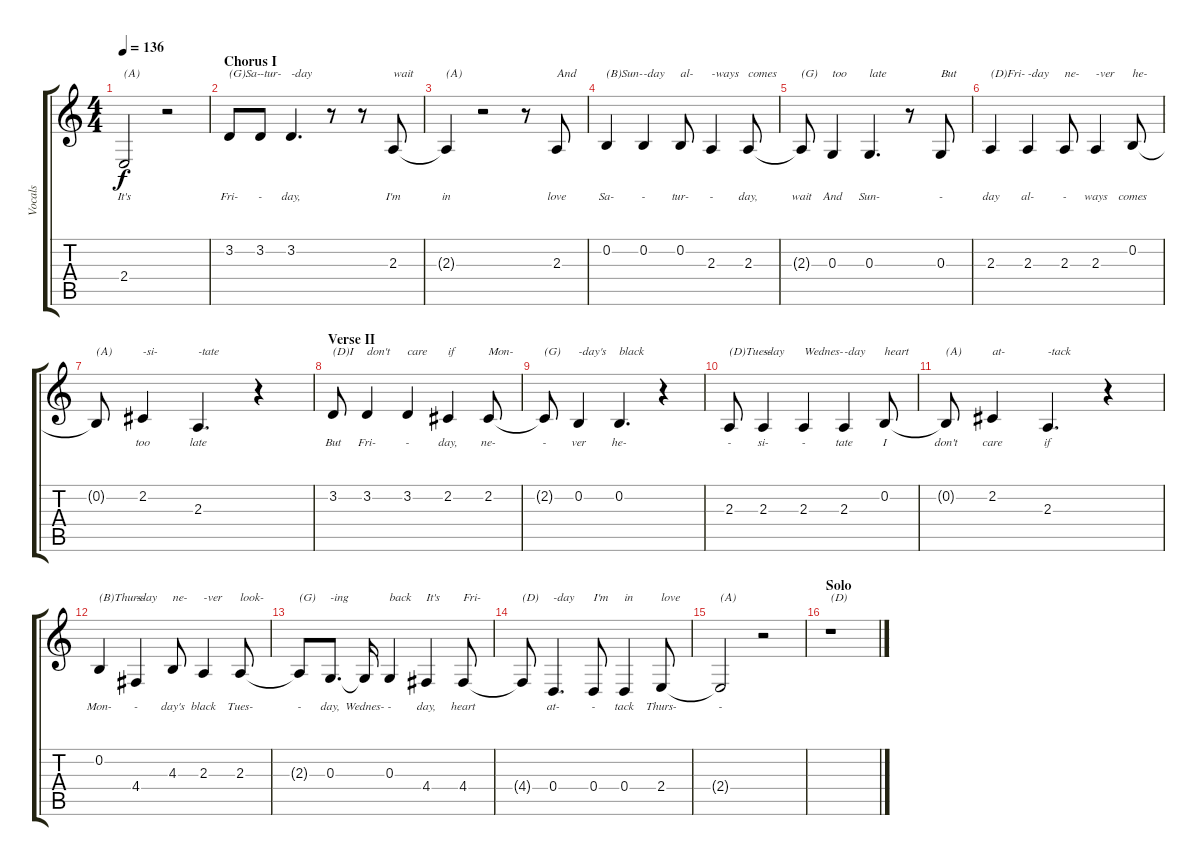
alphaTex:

\track ("Vocals" "Vocals") {instrument oboe}
\staff {score tabs}
\tuning (E4 B3 G3 D3 A2 E2) {hide}
\ts (4 4)
\tempo 136
\clef g2
\ks c
2.4{t}.2{txt "(A)" lyrics (0 "It's") lyrics (1 "") lyrics (2 "") lyrics (3 "") lyrics (4 "") dy f} r.2 |
\section ("" "Chorus I")
3.2.8{txt "(G)Sa-" lyrics (0 "Fri-") lyrics (1 "") lyrics (2 "") lyrics (3 "") lyrics (4 "")} 3.2.8{txt "-tur-" lyrics (0 "-") lyrics (1 "") lyrics (2 "") lyrics (3 "") lyrics (4 "")} 3.2.4{d txt "-day" lyrics (0 "day,") lyrics (1 "") lyrics (2 "") lyrics (3 "") lyrics (4 "")} r.8 r.8 2.3.8{txt "wait" lyrics (0 "I'm") lyrics (1 "") lyrics (2 "") lyrics (3 "") lyrics (4 "")} |
2.3{t}.4{txt "(A)" lyrics (0 "in") lyrics (1 "") lyrics (2 "") lyrics (3 "") lyrics (4 "")} r.2 r.8 2.3.8{txt "And" lyrics (0 "love") lyrics (1 "") lyrics (2 "") lyrics (3 "") lyrics (4 "")} |
0.2.4{txt "(B)Sun-" lyrics (0 "Sa-") lyrics (1 "") lyrics (2 "") lyrics (3 "") lyrics (4 "")} 0.2.4{txt "-day" lyrics (0 "-") lyrics (1 "") lyrics (2 "") lyrics (3 "") lyrics (4 "")} 0.2.8{txt "al-" lyrics (0 "tur-") lyrics (1 "") lyrics (2 "") lyrics (3 "") lyrics (4 "")} 2.3.4{txt "-ways" lyrics (0 "-") lyrics (1 "") lyrics (2 "") lyrics (3 "") lyrics (4 "")} 2.3.8{txt "comes" lyrics (0 "day,") lyrics (1 "") lyrics (2 "") lyrics (3 "") lyrics (4 "")} |
2.3{t}.8{txt "(G)" lyrics (0 "wait") lyrics (1 "") lyrics (2 "") lyrics (3 "") lyrics (4 "")} 0.3.4{txt "too" lyrics (0 "And") lyrics (1 "") lyrics (2 "") lyrics (3 "") lyrics (4 "")} 0.3.4{d txt "late" lyrics (0 "Sun-") lyrics (1 "") lyrics (2 "") lyrics (3 "") lyrics (4 "")} r.8 0.3.8{txt "But" lyrics (0 "-") lyrics (1 "") lyrics (2 "") lyrics (3 "") lyrics (4 "")} |
2.3.4{txt "(D)Fri-" lyrics (0 "day") lyrics (1 "") lyrics (2 "") lyrics (3 "") lyrics (4 "")} 2.3.4{txt "-day" lyrics (0 "al-") lyrics (1 "") lyrics (2 "") lyrics (3 "") lyrics (4 "")} 2.3.8{txt "ne-" lyrics (0 "-") lyrics (1 "") lyrics (2 "") lyrics (3 "") lyrics (4 "")} 2.3.4{txt "-ver" lyrics (0 "ways") lyrics (1 "") lyrics (2 "") lyrics (3 "") lyrics (4 "")} 0.2.8{txt "he-" lyrics (0 "comes") lyrics (1 "") lyrics (2 "") lyrics (3 "") lyrics (4 "")} |
0.2{t}.8{txt "(A)" lyrics (0 "") lyrics (1 "") lyrics (2 "") lyrics (3 "") lyrics (4 "")} 2.2.4{txt "-si-" lyrics (0 "too") lyrics (1 "") lyrics (2 "") lyrics (3 "") lyrics (4 "")} 2.3.4{d txt "-tate" lyrics (0 "late") lyrics (1 "") lyrics (2 "") lyrics (3 "") lyrics (4 "")} r.4 |
\section ("" "Verse II")
3.2.8{txt "(D)I" lyrics (0 "But") lyrics (1 "") lyrics (2 "") lyrics (3 "") lyrics (4 "")} 3.2.4{txt "don't" lyrics (0 "Fri-") lyrics (1 "") lyrics (2 "") lyrics (3 "") lyrics (4 "")} 3.2.4{txt "care" lyrics (0 "-") lyrics (1 "") lyrics (2 "") lyrics (3 "") lyrics (4 "")} 2.2.4{txt "if" lyrics (0 "day,") lyrics (1 "") lyrics (2 "") lyrics (3 "") lyrics (4 "")} 2.2.8{txt "Mon-" lyrics (0 "ne-") lyrics (1 "") lyrics (2 "") lyrics (3 "") lyrics (4 "")} |
2.2{t}.8{txt "(G)" lyrics (0 "-") lyrics (1 "") lyrics (2 "") lyrics (3 "") lyrics (4 "")} 0.2.4{txt "-day's" lyrics (0 "ver") lyrics (1 "") lyrics (2 "") lyrics (3 "") lyrics (4 "")} 0.2.4{d txt "black" lyrics (0 "he-") lyrics (1 "") lyrics (2 "") lyrics (3 "") lyrics (4 "")} r.4 |
2.3.8{txt "(D)Tues-" lyrics (0 "-") lyrics (1 "") lyrics (2 "") lyrics (3 "") lyrics (4 "")} 2.3.4{txt "-day" lyrics (0 "si-") lyrics (1 "") lyrics (2 "") lyrics (3 "") lyrics (4 "")} 2.3.4{txt "Wednes-" lyrics (0 "-") lyrics (1 "") lyrics (2 "") lyrics (3 "") lyrics (4 "")} 2.3.4{txt "-day" lyrics (0 "tate") lyrics (1 "") lyrics (2 "") lyrics (3 "") lyrics (4 "")} 0.2.8{txt "heart" lyrics (0 "I") lyrics (1 "") lyrics (2 "") lyrics (3 "") lyrics (4 "")} |
0.2{t}.8{txt "(A)" lyrics (0 "don't") lyrics (1 "") lyrics (2 "") lyrics (3 "") lyrics (4 "")} 2.2.4{txt "at-" lyrics (0 "care") lyrics (1 "") lyrics (2 "") lyrics (3 "") lyrics (4 "")} 2.3.4{d txt "-tack" lyrics (0 "if") lyrics (1 "") lyrics (2 "") lyrics (3 "") lyrics (4 "")} r.4 |
0.2.4{txt "(B)Thurs-" lyrics (0 "Mon-") lyrics (1 "") lyrics (2 "") lyrics (3 "") lyrics (4 "")} 4.4.4{txt "-day" lyrics (0 "-") lyrics (1 "") lyrics (2 "") lyrics (3 "") lyrics (4 "")} 4.3.8{txt "ne-" lyrics (0 "day's") lyrics (1 "") lyrics (2 "") lyrics (3 "") lyrics (4 "")} 2.3.4{txt "-ver" lyrics (0 "black") lyrics (1 "") lyrics (2 "") lyrics (3 "") lyrics (4 "")} 2.3.8{txt "look-" lyrics (0 "Tues-") lyrics (1 "") lyrics (2 "") lyrics (3 "") lyrics (4 "")} |
2.3{t}.8{txt "(G)" lyrics (0 "-") lyrics (1 "") lyrics (2 "") lyrics (3 "") lyrics (4 "")} 0.3.8{d txt "-ing" lyrics (0 "day,") lyrics (1 "") lyrics (2 "") lyrics (3 "") lyrics (4 "")} 0.3{t}.16{lyrics (0 "Wednes-") lyrics (1 "") lyrics (2 "") lyrics (3 "") lyrics (4 "")} 0.3.4{txt "back" lyrics (0 "-") lyrics (1 "") lyrics (2 "") lyrics (3 "") lyrics (4 "")} 4.4.4{txt "It's" lyrics (0 "day,") lyrics (1 "") lyrics (2 "") lyrics (3 "") lyrics (4 "")} 4.4.8{txt "Fri-" lyrics (0 "heart") lyrics (1 "") lyrics (2 "") lyrics (3 "") lyrics (4 "")} |
4.4{t}.8{txt "(D)" lyrics (0 "") lyrics (1 "") lyrics (2 "") lyrics (3 "") lyrics (4 "")} 0.4.4{d txt "-day" lyrics (0 "at-") lyrics (1 "") lyrics (2 "") lyrics (3 "") lyrics (4 "")} 0.4.8{txt "I'm" lyrics (0 "-") lyrics (1 "") lyrics (2 "") lyrics (3 "") lyrics (4 "")} 0.4.4{txt "in" lyrics (0 "tack") lyrics (1 "") lyrics (2 "") lyrics (3 "") lyrics (4 "")} 2.4.8{txt "love" lyrics (0 "Thurs-") lyrics (1 "") lyrics (2 "") lyrics (3 "") lyrics (4 "")} |
2.4{t}.2{txt "(A)" lyrics (0 "-") lyrics (1 "") lyrics (2 "") lyrics (3 "") lyrics (4 "")} r.2 |
\section ("" "Solo")
r.1{txt "(D)"}
